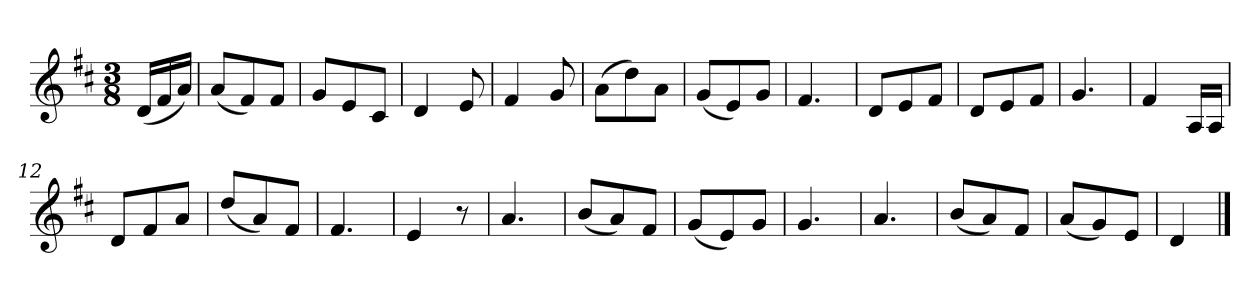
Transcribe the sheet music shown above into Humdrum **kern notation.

**kern
*part1
*staff1
*k[f#c#]
*M3/8
*MM120
=
(16dLL
16f#
16aJJ)
=1
(8aL
8f#)
8f#J
=2
8gL
8e
8c#J
=3
4d
8e
=4
4f#
8g
=5
(8aL
8dd)
8aJ
=6
(8gL
8e)
8gJ
=7
4.f#
=8
8dL
8e
8f#J
=9
8dL
8e
8f#J
=10
4.g
=11
4f#
16ALL
16AJJ
=12
8dL
8f#
8aJ
=13
(8ddL
8a)
8f#J
=14
4.f#
=15
4e
8r
=16
4.a
=17
(8bL
8a)
8f#J
=18
(8gL
8e)
8gJ
=19
4.g
=20
4.a
=21
(8bL
8a)
8f#J
=22
(8aL
8g)
8eJ
=23
4d
==
*-
